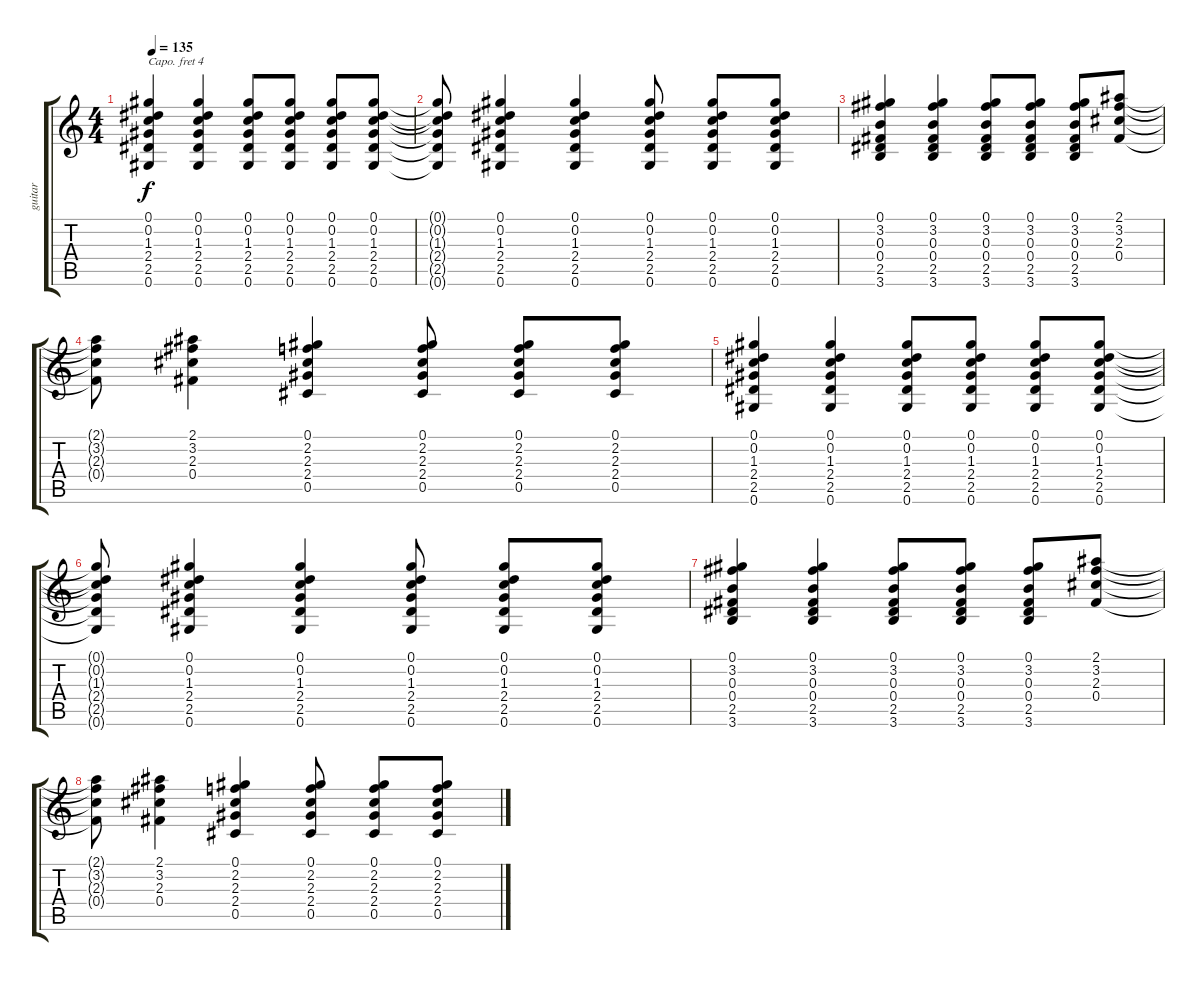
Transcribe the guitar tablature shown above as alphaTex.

\track ("guitar " "guitar ") {instrument overdrivenguitar}
\staff {score tabs}
\capo 4
\tuning (E4 B3 G3 D3 A2 E2) {hide}
\ts (4 4)
\tempo 135
\clef g2
\ks c
(0.1 0.2 1.3 2.4 2.5 0.6).4{dy f} (0.1 0.2 1.3 2.4 2.5 0.6).4 (0.1 0.2 1.3 2.4 2.5 0.6).8 (0.1 0.2 1.3 2.4 2.5 0.6).8 (0.1 0.2 1.3 2.4 2.5 0.6).8 (0.1 0.2 1.3 2.4 2.5 0.6).8 |
(0.1{t} 0.2{t} 1.3{t} 2.4{t} 2.5{t} 0.6{t}).8 (0.1 0.2 1.3 2.4 2.5 0.6).4 (0.1 0.2 1.3 2.4 2.5 0.6).4 (0.1 0.2 1.3 2.4 2.5 0.6).8 (0.1 0.2 1.3 2.4 2.5 0.6).8 (0.1 0.2 1.3 2.4 2.5 0.6).8 |
(0.1 3.2 0.3 0.4 2.5 3.6).4 (0.1 3.2 0.3 0.4 2.5 3.6).4 (0.1 3.2 0.3 0.4 2.5 3.6).8 (0.1 3.2 0.3 0.4 2.5 3.6).8 (0.1 3.2 0.3 0.4 2.5 3.6).8 (2.1 3.2 2.3 0.4).8 |
(2.1{t} 3.2{t} 2.3{t} 0.4{t}).8 (2.1 3.2 2.3 0.4).4 (0.1 2.2 2.3 2.4 0.5).4 (0.1 2.2 2.3 2.4 0.5).8 (0.1 2.2 2.3 2.4 0.5).8 (0.1 2.2 2.3 2.4 0.5).8 |
(0.1 0.2 1.3 2.4 2.5 0.6).4 (0.1 0.2 1.3 2.4 2.5 0.6).4 (0.1 0.2 1.3 2.4 2.5 0.6).8 (0.1 0.2 1.3 2.4 2.5 0.6).8 (0.1 0.2 1.3 2.4 2.5 0.6).8 (0.1 0.2 1.3 2.4 2.5 0.6).8 |
(0.1{t} 0.2{t} 1.3{t} 2.4{t} 2.5{t} 0.6{t}).8 (0.1 0.2 1.3 2.4 2.5 0.6).4 (0.1 0.2 1.3 2.4 2.5 0.6).4 (0.1 0.2 1.3 2.4 2.5 0.6).8 (0.1 0.2 1.3 2.4 2.5 0.6).8 (0.1 0.2 1.3 2.4 2.5 0.6).8 |
(0.1 3.2 0.3 0.4 2.5 3.6).4 (0.1 3.2 0.3 0.4 2.5 3.6).4 (0.1 3.2 0.3 0.4 2.5 3.6).8 (0.1 3.2 0.3 0.4 2.5 3.6).8 (0.1 3.2 0.3 0.4 2.5 3.6).8 (2.1 3.2 2.3 0.4).8 |
(2.1{t} 3.2{t} 2.3{t} 0.4{t}).8 (2.1 3.2 2.3 0.4).4 (0.1 2.2 2.3 2.4 0.5).4 (0.1 2.2 2.3 2.4 0.5).8 (0.1 2.2 2.3 2.4 0.5).8 (0.1 2.2 2.3 2.4 0.5).8
